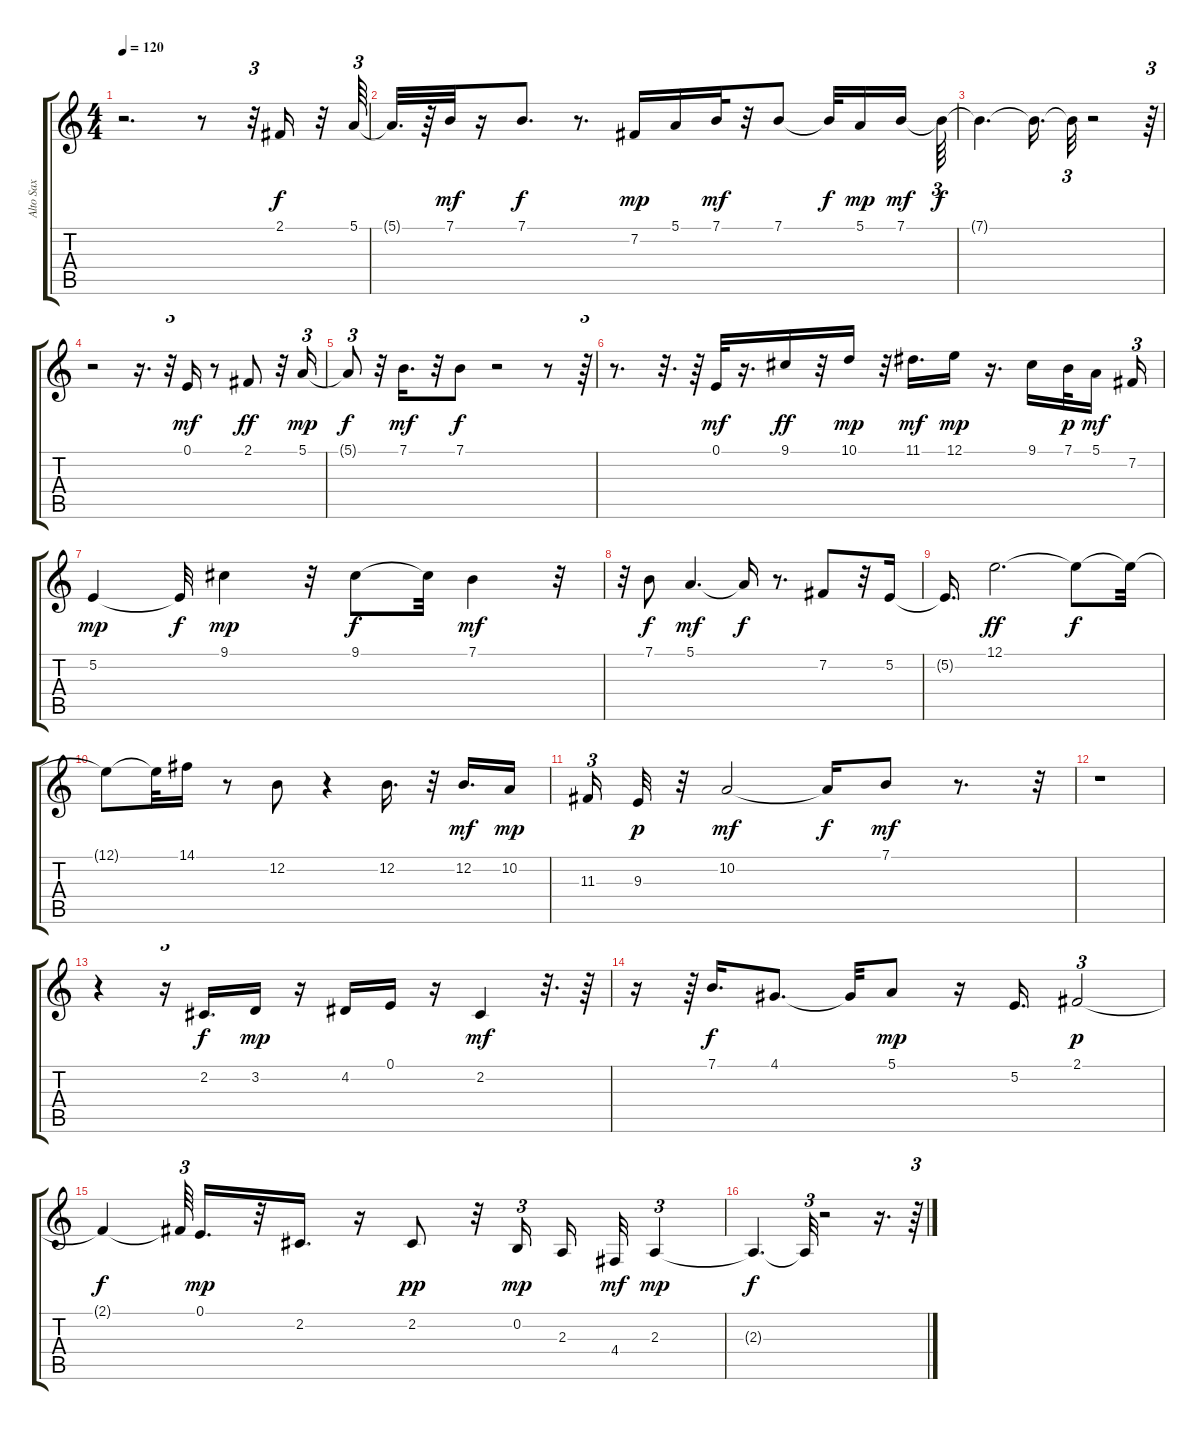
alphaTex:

\track ("Alto Sax" "Alto Sax") {instrument altosax}
\staff {score tabs}
\tuning (E4 B3 G3 D3 A2 E2) {hide}
\ts (4 4)
\tempo 120
\clef g2
\ks c
r.2{d dy mf} r.8 r.32{tu (3 2)} 2.1.16{dy f} r.32 5.1.64{tu (3 2)} |
5.1{t}.32{d} r.64 7.1.32{dy mf} r.16 7.1.8{d dy f} r.8{d} 7.2.16{dy mp} 5.1.16 7.1.32{dy mf} r.32 7.1.8 7.1{t}.32{dy f} 5.1.16{dy mp} 7.1.16{dy mf} 7.1{t}.64{tu (3 2) dy f} |
7.1{t}.4{d} 7.1{t}.16{d} 7.1{t}.32{tu (3 2)} r.2 r.64{tu (3 2)} |
r.2 r.16{d} r.32{tu (3 2)} 0.1.16{dy mf} r.8 2.1.8{dy ff} r.32 5.1.16{tu (3 2) dy mp} |
5.1{t}.8{tu (3 2) dy f} r.32 7.1.16{d dy mf} r.32 7.1.8{dy f} r.2 r.8 r.64{tu (3 2)} |
r.8{d} r.32{d} r.64 0.1.32{dy mf} r.16{d} 9.1.16{dy ff} r.32 10.1.16{dy mp} r.32 11.1.16{d dy mf} 12.1.16{dy mp} r.16{d} 9.1.16 7.1.32{dy p} 5.1.16{dy mf} 7.2.16{tu (3 2)} |
5.2.4{dy mp} 5.2{t}.32{dy f} 9.1.4{dy mp} r.32 9.1.8{dy f} 9.1{t}.32 7.1.4{dy mf} r.32 |
r.32 7.1.8{dy f} 5.1.4{d dy mf} 5.1{t}.16{dy f} r.8{d} 7.2.8 r.32 5.2.16 |
5.2{t}.16{d} 12.1.2{d dy ff} 12.1{t}.8{dy f} 12.1{t}.32 |
12.1{t}.8 12.1{t}.32 14.1.16 r.8 12.2.8 r.4 12.2.16{d} r.32 12.2.16{d dy mf} 10.2.16{dy mp} |
11.3.16{tu (3 2)} 9.3.32{dy p} r.32 10.2.2{dy mf} 10.2{t}.16{dy f} 7.1.8{dy mf} r.8{d} r.32{tu (3 2)} |
r.1 |
r.4 r.16{tu (3 2)} 2.2.16{d dy f} 3.2.16{dy mp} r.16 4.2.16 0.1.16 r.16 2.2.4{dy mf} r.32{d} r.64 |
r.16 r.64{tu (3 2)} 7.1.16{d dy f} 4.1.8{d} 4.1{t}.32 5.1.8{dy mp} r.16 5.2.16{d} 2.1.2{tu (3 2) dy p} |
2.1{t}.4{dy f} 2.1{t}.64{tu (3 2)} 0.1.16{d dy mp} r.32 2.2.16{d} r.16 2.2.8{dy pp} r.32 0.2.16{tu (3 2) dy mp} 2.3.16 4.4.32{dy mf} 2.3.4{tu (3 2) dy mp} |
2.3{t}.4{d dy f} 2.3{t}.32{tu (3 2)} r.2 r.16{d} r.64{tu (3 2)}
